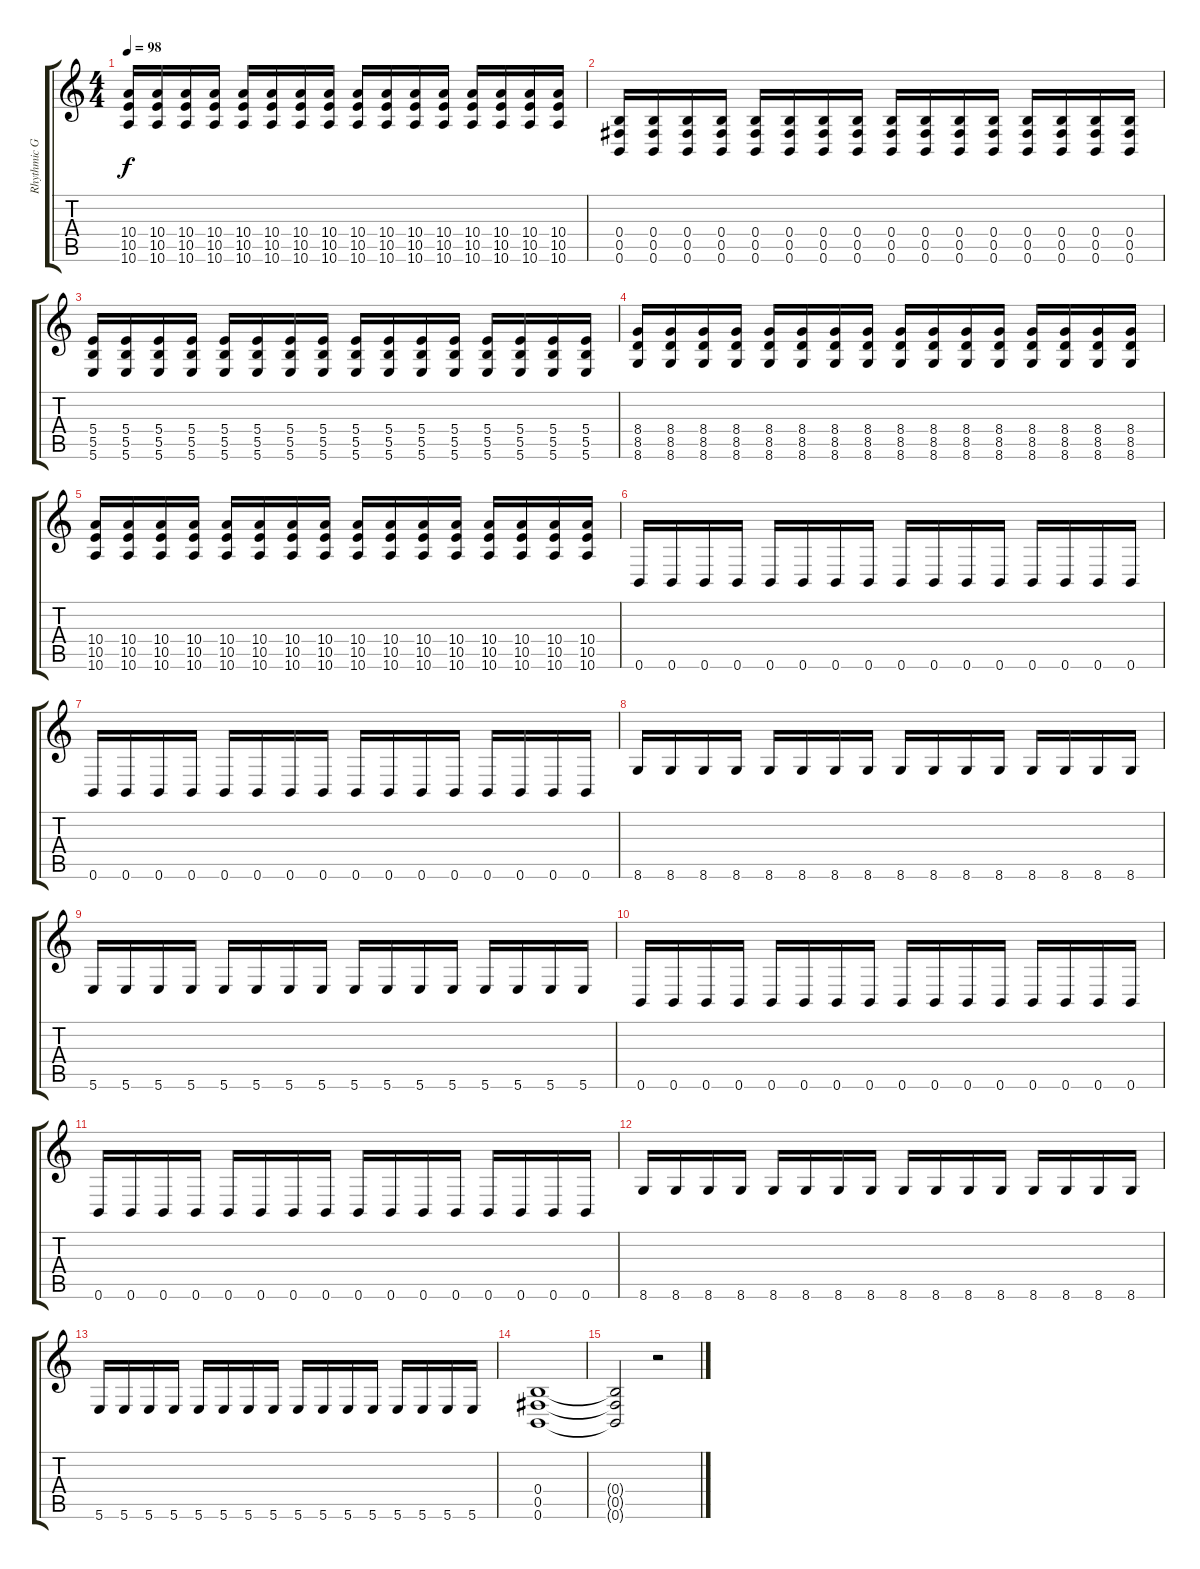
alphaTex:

\track ("Rhythmic Guitar" "Rhythmic G") {instrument distortionguitar}
\staff {score tabs}
\tuning (Db4 Ab3 E3 B2 Gb2 B1) {hide}
\ts (4 4)
\tempo 98
\clef g2
\ks c
(10.4 10.5 10.6).16{dy f} (10.4 10.5 10.6).16 (10.4 10.5 10.6).16 (10.4 10.5 10.6).16 (10.4 10.5 10.6).16 (10.4 10.5 10.6).16 (10.4 10.5 10.6).16 (10.4 10.5 10.6).16 (10.4 10.5 10.6).16 (10.4 10.5 10.6).16 (10.4 10.5 10.6).16 (10.4 10.5 10.6).16 (10.4 10.5 10.6).16 (10.4 10.5 10.6).16 (10.4 10.5 10.6).16 (10.4 10.5 10.6).16 |
(0.4 0.5 0.6).16 (0.4 0.5 0.6).16 (0.4 0.5 0.6).16 (0.4 0.5 0.6).16 (0.4 0.5 0.6).16 (0.4 0.5 0.6).16 (0.4 0.5 0.6).16 (0.4 0.5 0.6).16 (0.4 0.5 0.6).16 (0.4 0.5 0.6).16 (0.4 0.5 0.6).16 (0.4 0.5 0.6).16 (0.4 0.5 0.6).16 (0.4 0.5 0.6).16 (0.4 0.5 0.6).16 (0.4 0.5 0.6).16 |
(5.4 5.5 5.6).16 (5.4 5.5 5.6).16 (5.4 5.5 5.6).16 (5.4 5.5 5.6).16 (5.4 5.5 5.6).16 (5.4 5.5 5.6).16 (5.4 5.5 5.6).16 (5.4 5.5 5.6).16 (5.4 5.5 5.6).16 (5.4 5.5 5.6).16 (5.4 5.5 5.6).16 (5.4 5.5 5.6).16 (5.4 5.5 5.6).16 (5.4 5.5 5.6).16 (5.4 5.5 5.6).16 (5.4 5.5 5.6).16 |
(8.4 8.5 8.6).16 (8.4 8.5 8.6).16 (8.4 8.5 8.6).16 (8.4 8.5 8.6).16 (8.4 8.5 8.6).16 (8.4 8.5 8.6).16 (8.4 8.5 8.6).16 (8.4 8.5 8.6).16 (8.4 8.5 8.6).16 (8.4 8.5 8.6).16 (8.4 8.5 8.6).16 (8.4 8.5 8.6).16 (8.4 8.5 8.6).16 (8.4 8.5 8.6).16 (8.4 8.5 8.6).16 (8.4 8.5 8.6).16 |
(10.4 10.5 10.6).16 (10.4 10.5 10.6).16 (10.4 10.5 10.6).16 (10.4 10.5 10.6).16 (10.4 10.5 10.6).16 (10.4 10.5 10.6).16 (10.4 10.5 10.6).16 (10.4 10.5 10.6).16 (10.4 10.5 10.6).16 (10.4 10.5 10.6).16 (10.4 10.5 10.6).16 (10.4 10.5 10.6).16 (10.4 10.5 10.6).16 (10.4 10.5 10.6).16 (10.4 10.5 10.6).16 (10.4 10.5 10.6).16 |
0.6.16 0.6.16 0.6.16 0.6.16 0.6.16 0.6.16 0.6.16 0.6.16 0.6.16 0.6.16 0.6.16 0.6.16 0.6.16 0.6.16 0.6.16 0.6.16 |
0.6.16 0.6.16 0.6.16 0.6.16 0.6.16 0.6.16 0.6.16 0.6.16 0.6.16 0.6.16 0.6.16 0.6.16 0.6.16 0.6.16 0.6.16 0.6.16 |
8.6.16 8.6.16 8.6.16 8.6.16 8.6.16 8.6.16 8.6.16 8.6.16 8.6.16 8.6.16 8.6.16 8.6.16 8.6.16 8.6.16 8.6.16 8.6.16 |
5.6.16 5.6.16 5.6.16 5.6.16 5.6.16 5.6.16 5.6.16 5.6.16 5.6.16 5.6.16 5.6.16 5.6.16 5.6.16 5.6.16 5.6.16 5.6.16 |
0.6.16 0.6.16 0.6.16 0.6.16 0.6.16 0.6.16 0.6.16 0.6.16 0.6.16 0.6.16 0.6.16 0.6.16 0.6.16 0.6.16 0.6.16 0.6.16 |
0.6.16 0.6.16 0.6.16 0.6.16 0.6.16 0.6.16 0.6.16 0.6.16 0.6.16 0.6.16 0.6.16 0.6.16 0.6.16 0.6.16 0.6.16 0.6.16 |
8.6.16 8.6.16 8.6.16 8.6.16 8.6.16 8.6.16 8.6.16 8.6.16 8.6.16 8.6.16 8.6.16 8.6.16 8.6.16 8.6.16 8.6.16 8.6.16 |
5.6.16 5.6.16 5.6.16 5.6.16 5.6.16 5.6.16 5.6.16 5.6.16 5.6.16 5.6.16 5.6.16 5.6.16 5.6.16 5.6.16 5.6.16 5.6.16 |
(0.4 0.5 0.6).1 |
(0.4{t} 0.5{t} 0.6{t}).2 r.2
